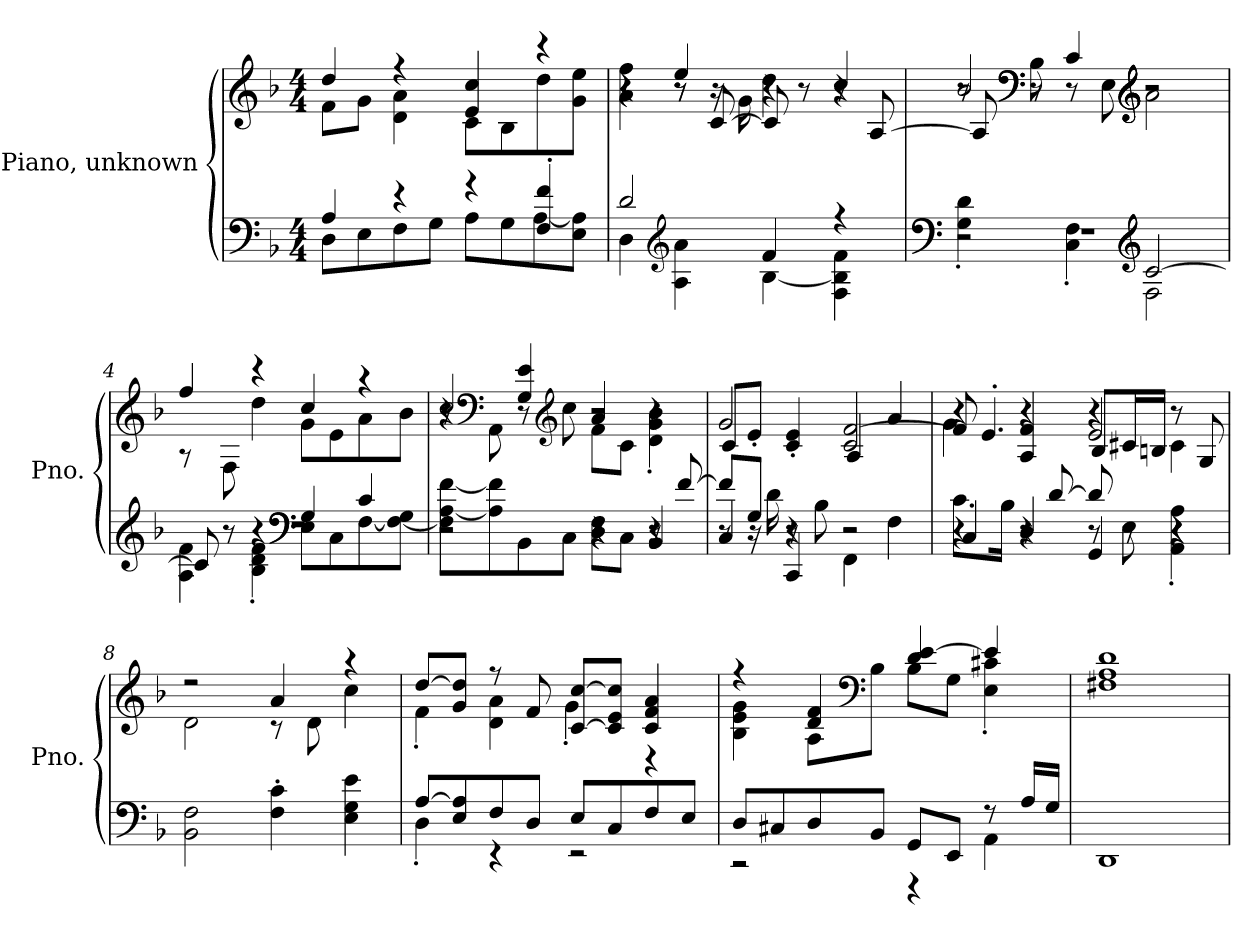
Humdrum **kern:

**kern	**kern
*part1	*part1
*staff2	*staff1
*I"Piano, unknown	*
*I'Pno.	*
*clefF4	*clefG2
*k[b-]	*k[b-]
*M4/4	*M4/4
*MM120	*MM120
=1	=1
*^	*^
4A/	8D\L	4dd/	8f\L
.	8E\	.	8g\J
4r	8F\	4r	4d\ 4a\
.	8G\J	.	.
4r	8A\L	4e/ 4cc/	8c\L
.	8G\	.	8B-\
4F/' 4f/'	[8A\	4r	8dd\
.	8E\ 8A\]J	.	8g\ 8ee\J
=2	=2	=2	=2
*	*	*	*^
2d/	4D\	4r	4a\ 4ff\	4r
*clefG2	*	*	*	*
.	4A\ 4a\	4ee/	8r	8r
.	.	.	16r	[8c/
.	.	.	16g\	.
4f/	[4B-\	4r	4dd\	8c/]
.	.	.	.	8r
4r	4F\ 4B-\] 4f\	4cc/	4r	8r
.	.	.	.	[8A/
*v	*v	*	*	*
=3	=3	=3	=3
*clefF4	*	*	*
*^	*	*	*
*	*^	*	*	*
1r	4G\' 4d\'	2r	2b-/	8r	8A/]
*	*	*	*clefF4	*	*
.	.	.	.	8B-\	8r
.	4C\' 4F\'	.	.	8r	4c/
.	.	.	.	8E\	.
*clefG2	*	*	*clefG2	*	*
.	2F\	[2c/	2r	2a\	2r
*	*	*	*	*v	*v
!!LO:LB:g=z
=4	=4	=4	=4	=4
1r	4A\ 4f\	8c/]	4ff/	8r
.	.	8r	.	8F\
.	4B-\' 4d\' 4f\'	4r	4r	4dd\
*clefF4	*	*	*	*
.	8E\L	4G/	4cc/	8g\L
.	8C\	.	.	8e\
.	[8F\	4c/	4r	8a\
.	8F\_ 8G\J	.	.	8b-\J
=5	=5	=5	=5	=5
*	*	*	*	*^
2r	8F\] [8A\ [8f\L	2r	2cc/	8r	4r
*	*	*	*clefF4	*	*
.	8A\] 8f\]	.	.	8AA\	.
.	8BB-\	.	.	8r	4G/ 4e/
*	*	*	*clefG2	*	*
.	8C\J	.	.	8cc\	.
4r	8D\ 8F\L	4r	4a/	8f\L	2r
.	8C\J	.	.	8c\J	.
8r	4r	4BB-/	4r	4d\' 4g\' 4b-\'	.
[8f/	.	.	.	.	.
*	*	*	*	*v	*v
=6	=6	=6	=6	=6
8f/L]	8r	4C/	2g/	8c/L
8G/J	16r	.	.	8e'/J
.	16d\	.	.	.
4r	8r	4CC/	.	4c/' 4e/'
.	8B-\	.	.	.
2r	4FF\	2r	2c/ [2f/	4A/
.	4F\	.	.	4a/
!!LO:LB:g=z
=7	=7	=7	=7	=7
*	*	*	*	*^
4r	8.c\L	4C/	8f/]	4g\	4r
.	.	.	4.e'/	.	.
.	16B-\Jk	.	.	.	.
8r	4r	4D/	.	4r	4A/ 4f/
[8d/	.	.	.	.	.
8d/]	8r	4GG/	2e/	4r	8B-/L
8r	8E\	.	.	.	16c#X/L
.	.	.	.	.	16Bn/JJ
4r	4AA\' 4A\'	4r	.	4c#\	8r
.	.	.	.	.	8G/
*v	*v	*v	*	*	*
*	*	*v	*v
=8	=8	=8
2BB-\ 2F\	2r	2d\
4F\' 4c\'	4a/	8r
.	.	8d\
4E\ 4G\ 4e\	4r	4cc\
=9	=9	=9
*^	*	*
[8A/L	4D'\	[8dd/L	4f'\
8E/ 8A/]	.	8g/ 8dd/]J	.
8F/	4r	8r	4d\ 4a\
8D/J	.	8f/	.
8E/L	2r	[8c/ [8cc/L	4g'\
8C/	.	8c/] 8e/ 8cc/]J	.
8F/	.	4c/ 4f/ 4a/	4r
8E/J	.	.	.
=10	=10	=10	=10
8D/L	2r	4r	4B-\ 4e\ 4g\
8C#X/	.	.	.
8D/	.	4d/ 4f/	8A\L
*	*	*clefF4	*
8BB-/J	.	.	8B-\J
8GG/L	4r	4d/ [4e/	8B-\L
8EE/J	.	.	8G\J
8r	4AA\	4e/]	4E\' 4c#X\'
16A/LL	.	.	.
16G/JJ	.	.	.
*v	*v	*	*
*	*v	*v
!!LO:LB:g=z
=11	=11
1DD	1F#X 1A 1d
=	=
*-	*-
